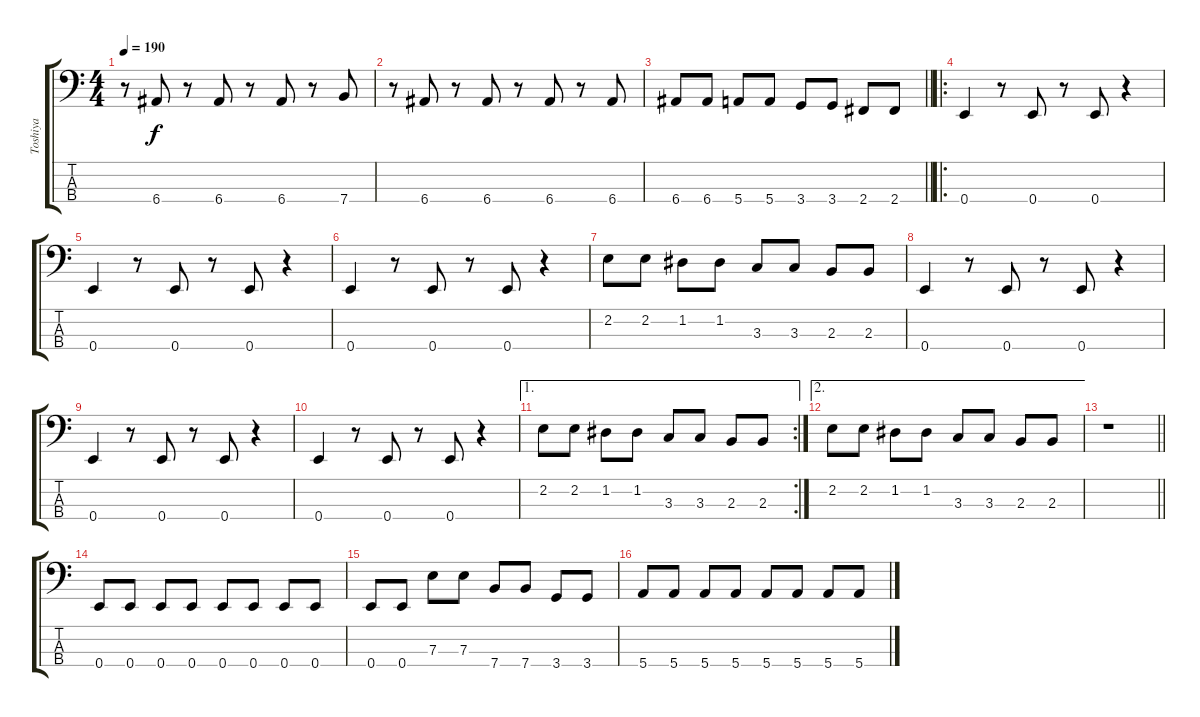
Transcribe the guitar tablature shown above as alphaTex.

\track ("Toshiya" "Toshiya") {instrument electricbasspick}
\staff {score tabs}
\tuning (G2 D2 A1 E1) {hide}
\ts (4 4)
\tempo 190
\clef f4
\ks c
r.8{dy f} 6.4.8 r.8 6.4.8 r.8 6.4.8 r.8 7.4.8 |
r.8 6.4.8 r.8 6.4.8 r.8 6.4.8 r.8 6.4.8 |
\barLineRight lightlight
6.4.8 6.4.8 5.4.8 5.4.8 3.4.8 3.4.8 2.4.8 2.4.8 |
\ro
0.4.4 r.8 0.4.8 r.8 0.4.8 r.4 |
0.4.4 r.8 0.4.8 r.8 0.4.8 r.4 |
0.4.4 r.8 0.4.8 r.8 0.4.8 r.4 |
2.2.8 2.2.8 1.2.8 1.2.8 3.3.8 3.3.8 2.3.8 2.3.8 |
0.4.4 r.8 0.4.8 r.8 0.4.8 r.4 |
0.4.4 r.8 0.4.8 r.8 0.4.8 r.4 |
0.4.4 r.8 0.4.8 r.8 0.4.8 r.4 |
\ae 1
\rc 2
2.2.8 2.2.8 1.2.8 1.2.8 3.3.8 3.3.8 2.3.8 2.3.8 |
\ae 2
2.2.8 2.2.8 1.2.8 1.2.8 3.3.8 3.3.8 2.3.8 2.3.8 |
\barLineRight lightlight
r.1 |
0.4.8 0.4.8 0.4.8 0.4.8 0.4.8 0.4.8 0.4.8 0.4.8 |
0.4.8 0.4.8 7.3.8 7.3.8 7.4.8 7.4.8 3.4.8 3.4.8 |
5.4.8 5.4.8 5.4.8 5.4.8 5.4.8 5.4.8 5.4.8 5.4.8
